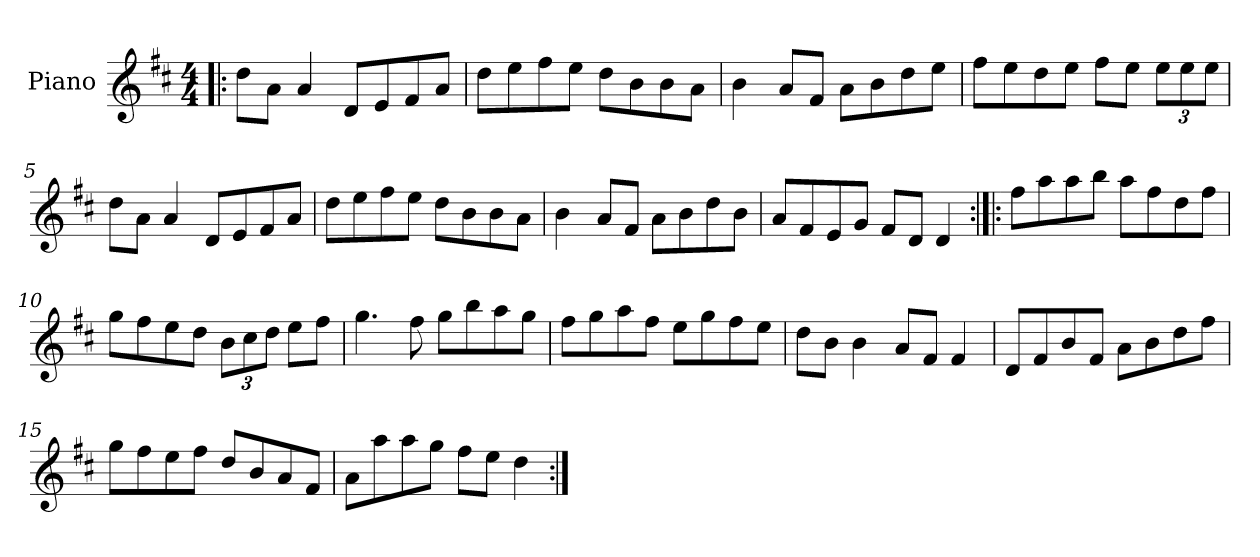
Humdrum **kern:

**kern
*part1
*staff1
*I"Piano
*I'Pno
*clefG2
*k[f#c#]
*D:
*M4/4
=1!|:
8dd\L
8a\J
4a/
8d/L
8e/
8f#/
8a/J
=2
8dd\L
8ee\
8ff#\
8ee\J
8dd\L
8b\
8b\
8a\J
=3
4b\
8a/L
8f#/J
8a\L
8b\
8dd\
8ee\J
=4
8ff#\L
8ee\
8dd\
8ee\J
8ff#\L
8ee\J
12ee\L
12ee\
12ee\J
=5
8dd\L
8a\J
4a/
8d/L
8e/
8f#/
8a/J
=6
8dd\L
8ee\
8ff#\
8ee\J
8dd\L
8b\
8b\
8a\J
=7
4b\
8a/L
8f#/J
8a\L
8b\
8dd\
8b\J
=8
8a/L
8f#/
8e/
8g/J
8f#/L
8d/J
4d/
=9:|!|:
8ff#\L
8aa\
8aa\
8bb\J
8aa\L
8ff#\
8dd\
8ff#\J
=10
8gg\L
8ff#\
8ee\
8dd\J
12b\L
12cc#\
12dd\J
8ee\L
8ff#\J
=11
4.gg\
8ff#\
8gg\L
8bb\
8aa\
8gg\J
=12
8ff#\L
8gg\
8aa\
8ff#\J
8ee\L
8gg\
8ff#\
8ee\J
=13
8dd\L
8b\J
4b\
8a/L
8f#/J
4f#/
=14
8d/L
8f#/
8b/
8f#/J
8a\L
8b\
8dd\
8ff#\J
=15
8gg\L
8ff#\
8ee\
8ff#\J
8dd/L
8b/
8a/
8f#/J
=16
8a\L
8aa\
8aa\
8gg\J
8ff#\L
8ee\J
4dd\
=:|!
*-
